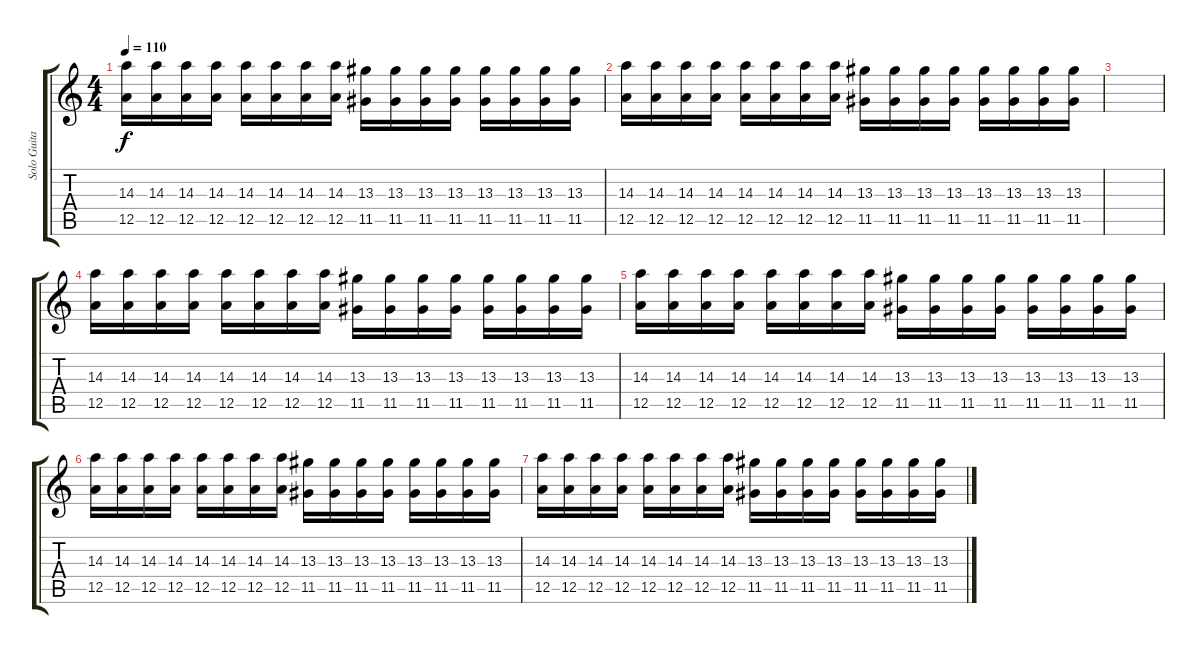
\track ("Solo Guitar" "Solo Guita") {instrument distortionguitar}
\staff {score tabs}
\tuning (E4 B3 G3 D3 A2 E2) {hide}
\ts (4 4)
\tempo 110
\clef g2
\ks c
(14.3 12.5).16{dy f} (14.3 12.5).16 (14.3 12.5).16 (14.3 12.5).16 (14.3 12.5).16 (14.3 12.5).16 (14.3 12.5).16 (14.3 12.5).16 (13.3 11.5).16 (13.3 11.5).16 (13.3 11.5).16 (13.3 11.5).16 (13.3 11.5).16 (13.3 11.5).16 (13.3 11.5).16 (13.3 11.5).16 |
(14.3 12.5).16 (14.3 12.5).16 (14.3 12.5).16 (14.3 12.5).16 (14.3 12.5).16 (14.3 12.5).16 (14.3 12.5).16 (14.3 12.5).16 (13.3 11.5).16 (13.3 11.5).16 (13.3 11.5).16 (13.3 11.5).16 (13.3 11.5).16 (13.3 11.5).16 (13.3 11.5).16 (13.3 11.5).16 |
|
(14.3 12.5).16 (14.3 12.5).16 (14.3 12.5).16 (14.3 12.5).16 (14.3 12.5).16 (14.3 12.5).16 (14.3 12.5).16 (14.3 12.5).16 (13.3 11.5).16 (13.3 11.5).16 (13.3 11.5).16 (13.3 11.5).16 (13.3 11.5).16 (13.3 11.5).16 (13.3 11.5).16 (13.3 11.5).16 |
(14.3 12.5).16 (14.3 12.5).16 (14.3 12.5).16 (14.3 12.5).16 (14.3 12.5).16 (14.3 12.5).16 (14.3 12.5).16 (14.3 12.5).16 (13.3 11.5).16 (13.3 11.5).16 (13.3 11.5).16 (13.3 11.5).16 (13.3 11.5).16 (13.3 11.5).16 (13.3 11.5).16 (13.3 11.5).16 |
(14.3 12.5).16 (14.3 12.5).16 (14.3 12.5).16 (14.3 12.5).16 (14.3 12.5).16 (14.3 12.5).16 (14.3 12.5).16 (14.3 12.5).16 (13.3 11.5).16 (13.3 11.5).16 (13.3 11.5).16 (13.3 11.5).16 (13.3 11.5).16 (13.3 11.5).16 (13.3 11.5).16 (13.3 11.5).16 |
(14.3 12.5).16 (14.3 12.5).16 (14.3 12.5).16 (14.3 12.5).16 (14.3 12.5).16 (14.3 12.5).16 (14.3 12.5).16 (14.3 12.5).16 (13.3 11.5).16 (13.3 11.5).16 (13.3 11.5).16 (13.3 11.5).16 (13.3 11.5).16 (13.3 11.5).16 (13.3 11.5).16 (13.3 11.5).16
